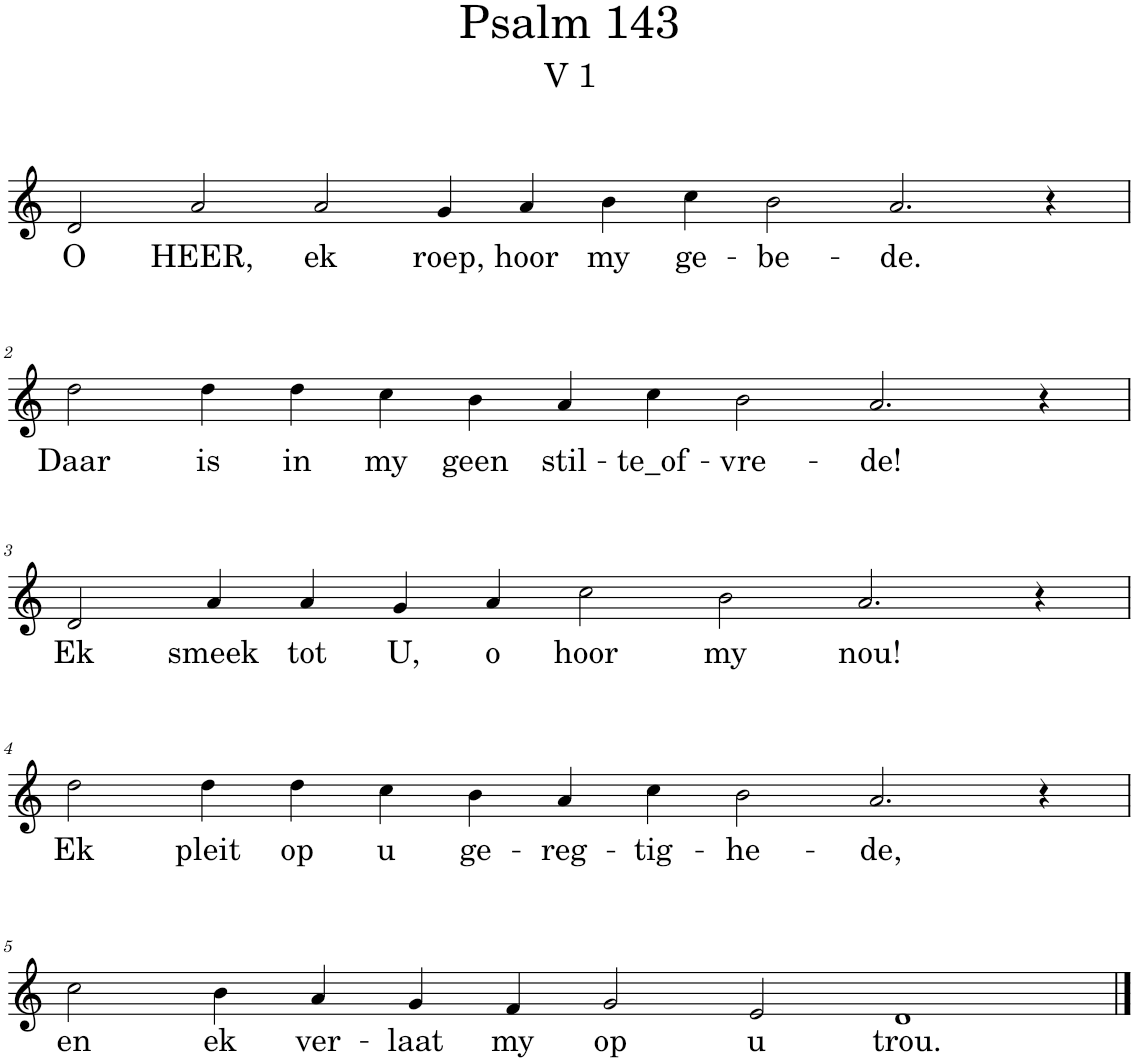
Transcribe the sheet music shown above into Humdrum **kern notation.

**kern	**text
*part1	*part1
*staff1	*staff1
*I"Pipe Organ	*
*I'Org.	*
*clefG2	*
*k[]	*
*M16/4	*
=1	=1
!	!LO:LY:b
2d/	O
!	!LO:LY:b
2a/	HEER,
!	!LO:LY:b
2a/	ek
!	!LO:LY:b
4g/	roep,
!	!LO:LY:b
4a/	hoor
!	!LO:LY:b
4b\	my
!	!LO:LY:b
4cc\	ge-
!	!LO:LY:b
2b\	-be-
!	!LO:LY:b
2.a/	-de.
4r	.
!!LO:LB:g=z
=2	=2
*M14/4	*
!	!LO:LY:b
2dd\	Daar
!	!LO:LY:b
4dd\	is
!	!LO:LY:b
4dd\	in
!	!LO:LY:b
4cc\	my
!	!LO:LY:b
4b\	geen
!	!LO:LY:b
4a/	stil-
!	!LO:LY:b
4cc\	-te_of-
!	!LO:LY:b
2b\	-vre-
!	!LO:LY:b
2.a/	-de!
4r	.
!!LO:LB:g=z
=3	=3
!	!LO:LY:b
2d/	Ek
!	!LO:LY:b
4a/	smeek
!	!LO:LY:b
4a/	tot
!	!LO:LY:b
4g/	U,
!	!LO:LY:b
4a/	o
!	!LO:LY:b
2cc\	hoor
!	!LO:LY:b
2b\	my
!	!LO:LY:b
2.a/	nou!
4r	.
!!LO:LB:g=z
=4	=4
!	!LO:LY:b
2dd\	Ek
!	!LO:LY:b
4dd\	pleit
!	!LO:LY:b
4dd\	op
!	!LO:LY:b
4cc\	u
!	!LO:LY:b
4b\	ge-
!	!LO:LY:b
4a/	-reg-
!	!LO:LY:b
4cc\	-tig-
!	!LO:LY:b
2b\	-he-
!	!LO:LY:b
2.a/	-de,
4r	.
!!LO:LB:g=z
=5	=5
!	!LO:LY:b
2cc\	en
!	!LO:LY:b
4b\	ek
!	!LO:LY:b
4a/	ver-
!	!LO:LY:b
4g/	-laat
!	!LO:LY:b
4f/	my
!	!LO:LY:b
2g/	op
!	!LO:LY:b
2e/	u
!	!LO:LY:b
1d	trou.
==	==
*-	*-
